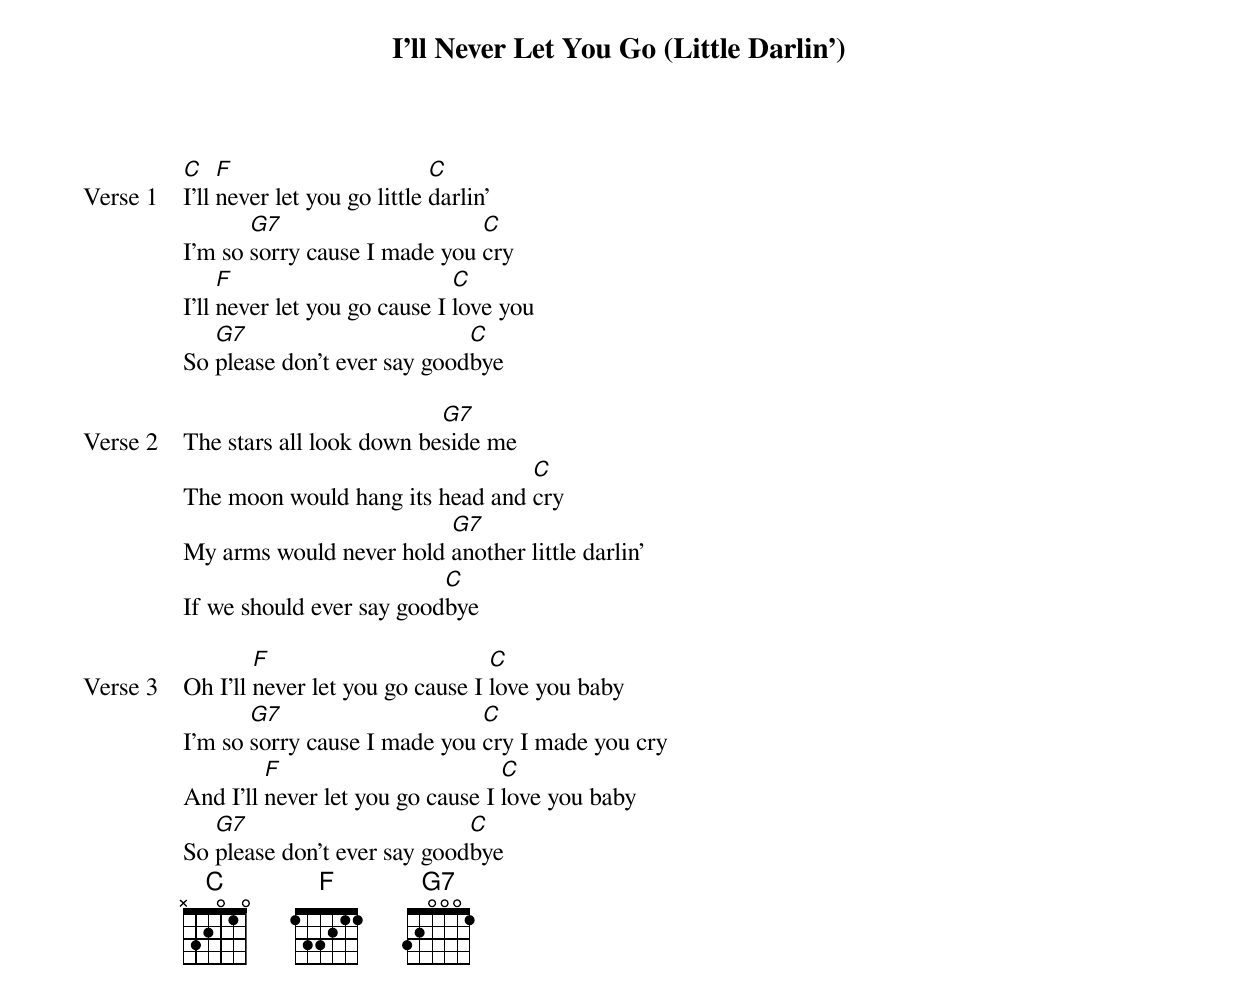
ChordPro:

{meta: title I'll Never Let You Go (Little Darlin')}
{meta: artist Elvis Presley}
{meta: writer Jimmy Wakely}

{start_of_verse: Verse 1}
[C]I'll [F]never let you go little [C]darlin'
I'm so [G7]sorry cause I made you [C]cry
I'll [F]never let you go cause I [C]love you
So [G7]please don't ever say good[C]bye
{end_of_verse}

{start_of_verse: Verse 2}
The stars all look down be[G7]side me
The moon would hang its head and [C]cry
My arms would never hold [G7]another little darlin'
If we should ever say good[C]bye
{end_of_verse}

{start_of_verse: Verse 3}
Oh I'll [F]never let you go cause I [C]love you baby
I'm so [G7]sorry cause I made you [C]cry I made you cry
And I'll [F]never let you go cause I [C]love you baby
So [G7]please don't ever say good[C]bye
{end_of_verse}
